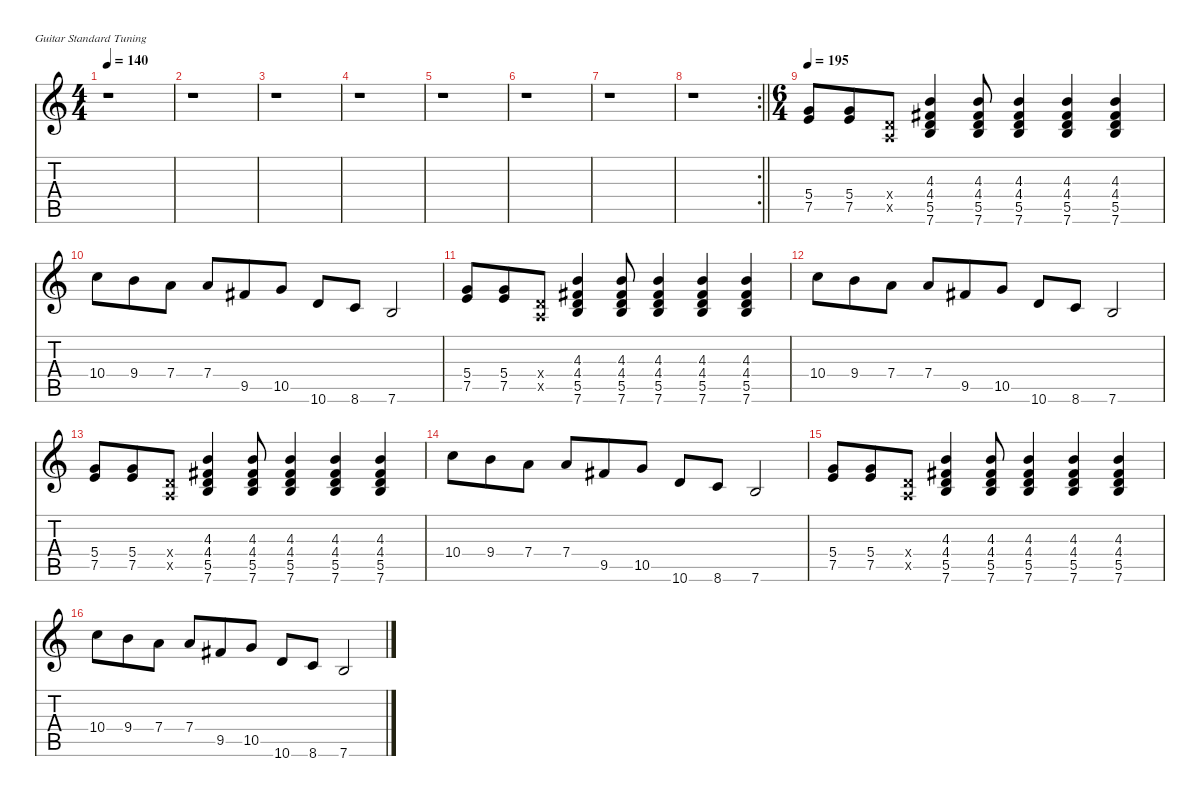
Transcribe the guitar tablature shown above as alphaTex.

\defaultSystemsLayout 4
\hideDynamics
\bracketExtendMode nobrackets
\singleTrackTrackNamePolicy hidden
\multiTrackTrackNamePolicy hidden
\firstSystemTrackNameMode fullname
\firstSystemTrackNameOrientation horizontal
\otherSystemsTrackNameOrientation horizontal
\track ("Guitar 2" "dist.guit.") {defaultSystemsLayout 4 instrument distortionguitar}
\staff {score tabs}
\tuning (E4 B3 G3 D3 A2 E2)
\ts (4 4)
\beaming (8 2 2 2 2)
\tempo 140
\clef g2
\ks c
r.1{dy f instrument distortionguitar beam Down} |
r.1{beam Down} |
r.1{beam Down} |
r.1{beam Down} |
r.1{beam Down} |
r.1{beam Down} |
r.1{beam Down} |
\rc 2
\barLineRight lightlight
r.1{beam Down} |
\ts (6 4)
\beaming (8 3 3 3 3)
\tempo 195
(5.4 7.5).8{beam Up} (5.4 7.5).8{beam Up} (0.4{x} 0.5{x}).8{beam Up} (4.3 4.4{acc #} 5.5 7.6).4{beam Up} (4.3 4.4{acc #} 5.5 7.6).8{beam Up} (4.3 4.4{acc #} 5.5 7.6).4{beam Up} (4.3 4.4{acc #} 5.5 7.6).4{beam Up} (4.3 4.4{acc #} 5.5 7.6).4{beam Up} |
10.4.8{beam Down} 9.4.8{beam Down} 7.4.8{beam Down} 7.4.8{beam Up} 9.5{acc #}.8{beam Up} 10.5.8{beam Up} 10.6.8{beam Up} 8.6.8{beam Up} 7.6.2{beam Up} |
(5.4 7.5).8{beam Up} (5.4 7.5).8{beam Up} (0.4{x} 0.5{x}).8{beam Up} (4.3 4.4{acc #} 5.5 7.6).4{beam Up} (4.3 4.4{acc #} 5.5 7.6).8{beam Up} (4.3 4.4{acc #} 5.5 7.6).4{beam Up} (4.3 4.4{acc #} 5.5 7.6).4{beam Up} (4.3 4.4{acc #} 5.5 7.6).4{beam Up} |
10.4.8{beam Down} 9.4.8{beam Down} 7.4.8{beam Down} 7.4.8{beam Up} 9.5{acc #}.8{beam Up} 10.5.8{beam Up} 10.6.8{beam Up} 8.6.8{beam Up} 7.6.2{beam Up} |
(5.4 7.5).8{beam Up} (5.4 7.5).8{beam Up} (0.4{x} 0.5{x}).8{beam Up} (4.3 4.4{acc #} 5.5 7.6).4{beam Up} (4.3 4.4{acc #} 5.5 7.6).8{beam Up} (4.3 4.4{acc #} 5.5 7.6).4{beam Up} (4.3 4.4{acc #} 5.5 7.6).4{beam Up} (4.3 4.4{acc #} 5.5 7.6).4{beam Up} |
10.4.8{beam Down} 9.4.8{beam Down} 7.4.8{beam Down} 7.4.8{beam Up} 9.5{acc #}.8{beam Up} 10.5.8{beam Up} 10.6.8{beam Up} 8.6.8{beam Up} 7.6.2{beam Up} |
(5.4 7.5).8{beam Up} (5.4 7.5).8{beam Up} (0.4{x} 0.5{x}).8{beam Up} (4.3 4.4{acc #} 5.5 7.6).4{beam Up} (4.3 4.4{acc #} 5.5 7.6).8{beam Up} (4.3 4.4{acc #} 5.5 7.6).4{beam Up} (4.3 4.4{acc #} 5.5 7.6).4{beam Up} (4.3 4.4{acc #} 5.5 7.6).4{beam Up} |
10.4.8{beam Down} 9.4.8{beam Down} 7.4.8{beam Down} 7.4.8{beam Up} 9.5{acc #}.8{beam Up} 10.5.8{beam Up} 10.6.8{beam Up} 8.6.8{beam Up} 7.6.2{beam Up}
